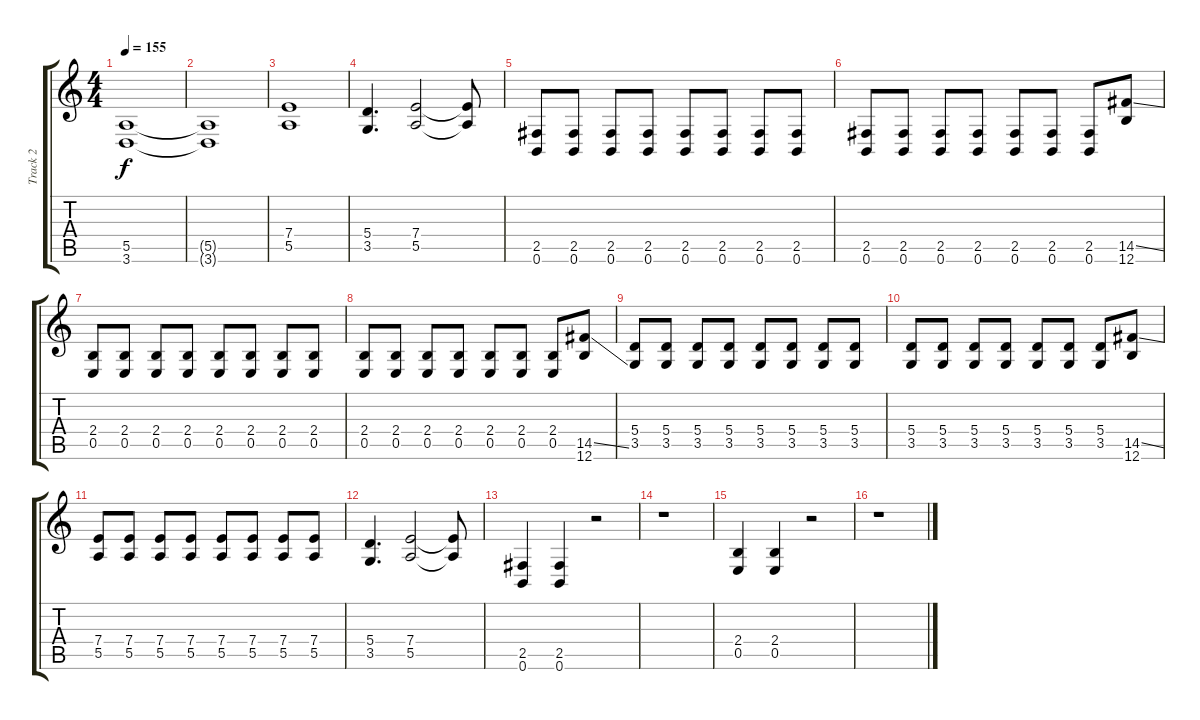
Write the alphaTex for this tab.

\track ("Track 2" "Track 2") {instrument distortionguitar}
\staff {score tabs}
\tuning (B3 Gb3 D3 A2 E2 B1) {hide}
\ts (4 4)
\tempo 155
\clef g2
\ks c
(5.5 3.6).1{dy f} |
(5.5{t} 3.6{t}).1 |
(7.4 5.5).1 |
(5.4 3.5).4{d} (7.4 5.5).2 (7.4{t} 5.5{t}).8 |
(2.5 0.6).8 (2.5 0.6).8 (2.5 0.6).8 (2.5 0.6).8 (2.5 0.6).8 (2.5 0.6).8 (2.5 0.6).8 (2.5 0.6).8 |
(2.5 0.6).8 (2.5 0.6).8 (2.5 0.6).8 (2.5 0.6).8 (2.5 0.6).8 (2.5 0.6).8 (2.5 0.6).8 (14.5{ss} 12.6).8 |
(2.4 0.5).8 (2.4 0.5).8 (2.4 0.5).8 (2.4 0.5).8 (2.4 0.5).8 (2.4 0.5).8 (2.4 0.5).8 (2.4 0.5).8 |
(2.4 0.5).8 (2.4 0.5).8 (2.4 0.5).8 (2.4 0.5).8 (2.4 0.5).8 (2.4 0.5).8 (2.4 0.5).8 (14.5{ss} 12.6).8 |
(5.4 3.5).8 (5.4 3.5).8 (5.4 3.5).8 (5.4 3.5).8 (5.4 3.5).8 (5.4 3.5).8 (5.4 3.5).8 (5.4 3.5).8 |
(5.4 3.5).8 (5.4 3.5).8 (5.4 3.5).8 (5.4 3.5).8 (5.4 3.5).8 (5.4 3.5).8 (5.4 3.5).8 (14.5{ss} 12.6).8 |
(7.4 5.5).8 (7.4 5.5).8 (7.4 5.5).8 (7.4 5.5).8 (7.4 5.5).8 (7.4 5.5).8 (7.4 5.5).8 (7.4 5.5).8 |
(5.4 3.5).4{d} (7.4 5.5).2 (7.4{t} 5.5{t}).8 |
(2.5 0.6).4 (2.5 0.6).4 r.2 |
r.1 |
(2.4 0.5).4 (2.4 0.5).4 r.2 |
r.1
